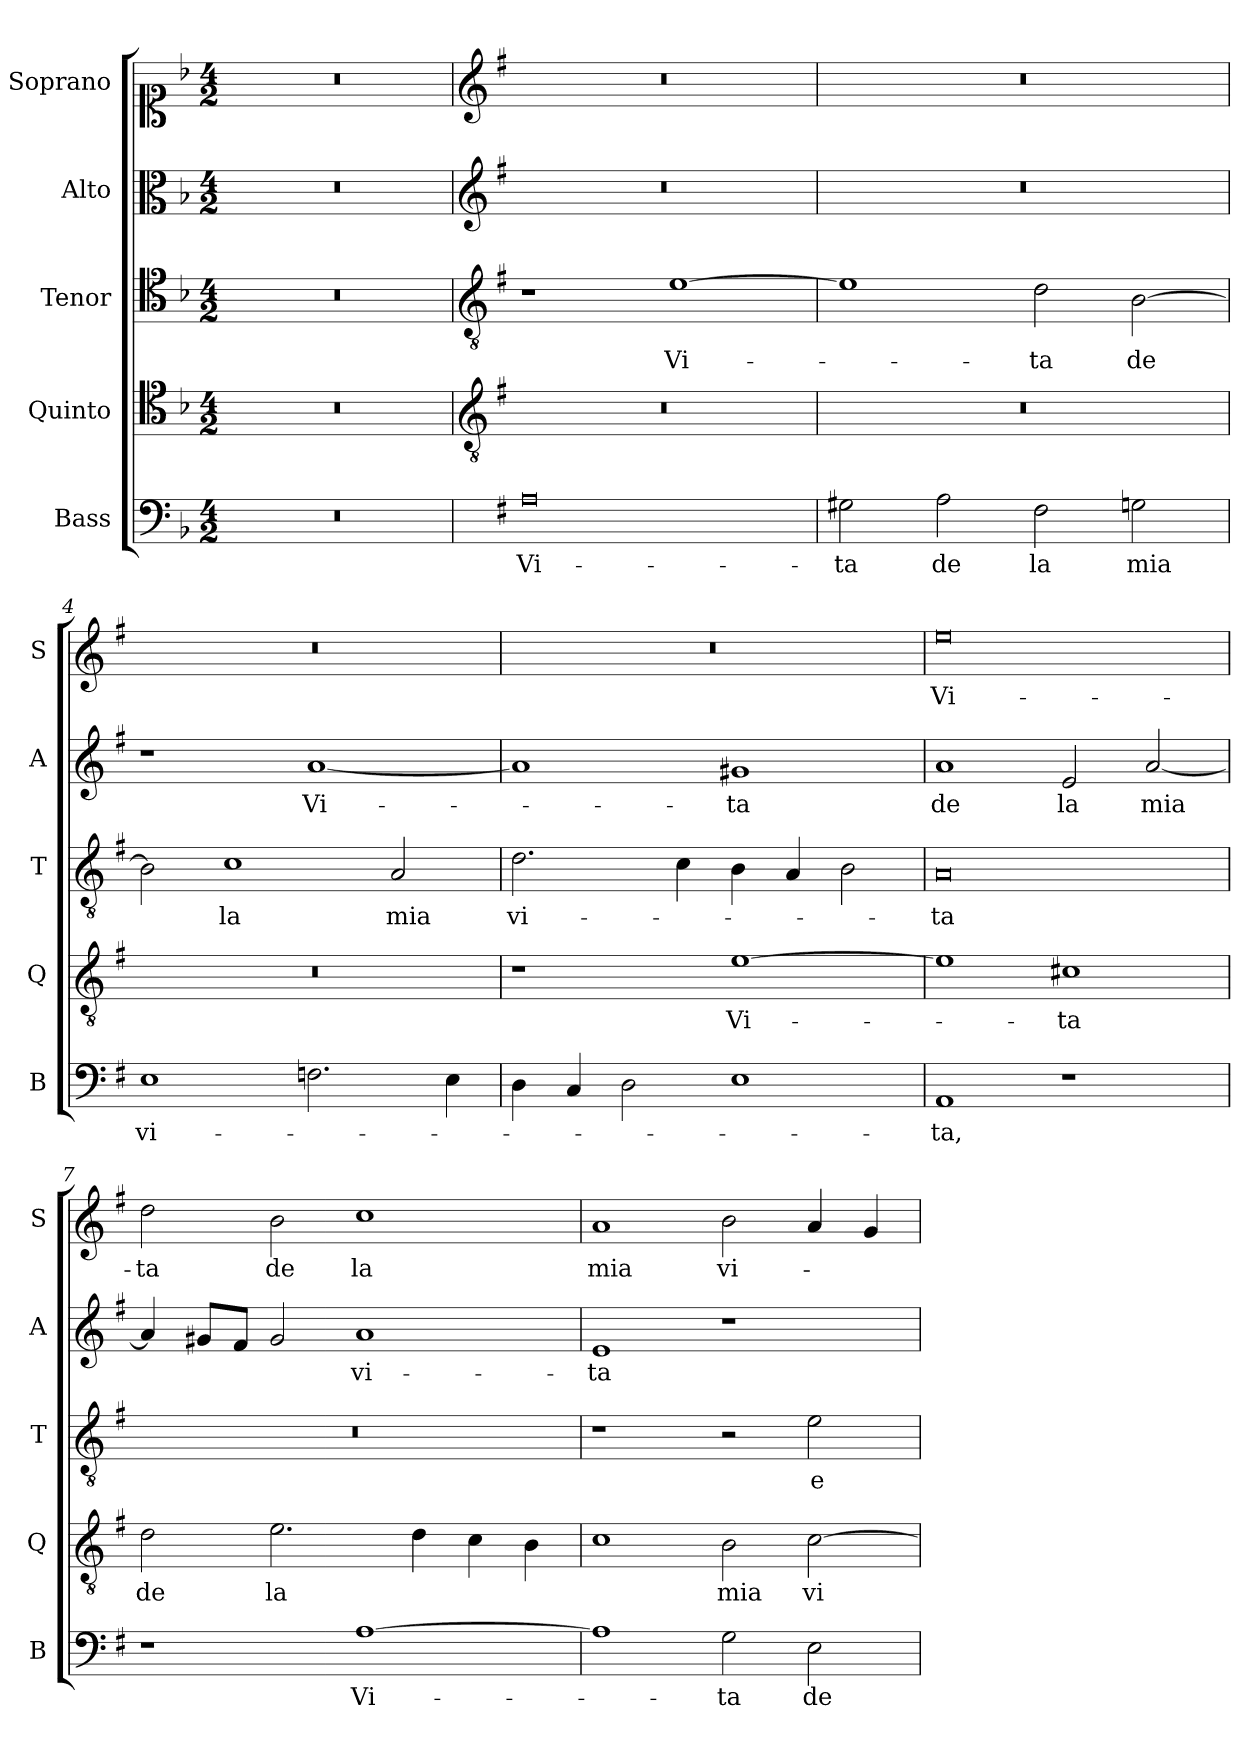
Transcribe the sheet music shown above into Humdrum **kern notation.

**kern	**text	**kern	**text	**kern	**text	**kern	**text	**kern	**text
*part5	*part5	*part4	*part4	*part3	*part3	*part2	*part2	*part1	*part1
*staff5	*staff5	*staff4	*staff4	*staff3	*staff3	*staff2	*staff2	*staff1	*staff1
*I"Bass	*	*I"Quinto	*	*I"Tenor	*	*I"Alto	*	*I"Soprano	*
*I'B	*	*I'Q	*	*I'T	*	*I'A	*	*I'S	*
*clefF4	*	*clefC4	*	*clefC4	*	*clefC3	*	*clefC1	*
*k[b-]	*	*k[b-]	*	*k[b-]	*	*k[b-]	*	*k[b-]	*
*F:	*	*F:	*	*F:	*	*F:	*	*F:	*
*M4/2	*	*M4/2	*	*M4/2	*	*M4/2	*	*M4/2	*
=1	=1	=1	=1	=1	=1	=1	=1	=1	=1
0r	.	0r	.	0r	.	0r	.	0r	.
=2	=2	=2	=2	=2	=2	=2	=2	=2	=2
*	*	*clefGv2	*	*clefGv2	*	*clefG2	*	*clefG2	*
*k[f#]	*	*k[f#]	*	*k[f#]	*	*k[f#]	*	*k[f#]	*
*G:	*	*G:	*	*G:	*	*G:	*	*G:	*
!	!LO:LY:b	!	!	!	!	!	!	!	!
0A	Vi-	0r	.	1r	.	0r	.	0r	.
!	!	!	!	!	!LO:LY:b	!	!	!	!
.	.	.	.	[1e	Vi-	.	.	.	.
=3	=3	=3	=3	=3	=3	=3	=3	=3	=3
!	!LO:LY:b	!	!	!	!	!	!	!	!
2G#X\	-ta	0r	.	1e]	.	0r	.	0r	.
!	!LO:LY:b	!	!	!	!	!	!	!	!
2A\	de	.	.	.	.	.	.	.	.
!	!LO:LY:b	!	!	!	!LO:LY:b	!	!	!	!
2F#\	la	.	.	2d\	-ta	.	.	.	.
!	!LO:LY:b	!	!	!	!LO:LY:b	!	!	!	!
2Gn\	mia	.	.	[2B\	de	.	.	.	.
=4	=4	=4	=4	=4	=4	=4	=4	=4	=4
!	!LO:LY:b	!	!	!	!	!	!	!	!
1E	vi-	0r	.	2B\]	.	1r	.	0r	.
!	!	!	!	!	!LO:LY:b	!	!	!	!
.	.	.	.	1c	la	.	.	.	.
!	!	!	!	!	!	!	!LO:LY:b	!	!
2.Fn\	.	.	.	.	.	[1a	Vi-	.	.
!	!	!	!	!	!LO:LY:b	!	!	!	!
.	.	.	.	2A/	mia	.	.	.	.
4E\	.	.	.	.	.	.	.	.	.
!!LO:LB:g=z
=5	=5	=5	=5	=5	=5	=5	=5	=5	=5
!	!	!	!	!	!LO:LY:b	!	!	!	!
4D\	.	1r	.	2.d\	vi-	1a]	.	0r	.
4C/	.	.	.	.	.	.	.	.	.
2D\	.	.	.	.	.	.	.	.	.
.	.	.	.	4c\	.	.	.	.	.
!	!	!	!LO:LY:b	!	!	!	!LO:LY:b	!	!
1E	.	[1e	Vi-	4B\	.	1g#X	-ta	.	.
.	.	.	.	4A/	.	.	.	.	.
.	.	.	.	2B\	.	.	.	.	.
=6	=6	=6	=6	=6	=6	=6	=6	=6	=6
!	!LO:LY:b	!	!	!	!LO:LY:b	!	!LO:LY:b	!	!LO:LY:b
1AA	-ta,	1e]	.	0A	-ta	1a	de	0ee	Vi-
!	!	!	!LO:LY:b	!	!	!	!LO:LY:b	!	!
1r	.	1c#X	-ta	.	.	2e/	la	.	.
!	!	!	!	!	!	!	!LO:LY:b	!	!
.	.	.	.	.	.	[2a/	mia	.	.
=7	=7	=7	=7	=7	=7	=7	=7	=7	=7
!	!	!	!LO:LY:b	!	!	!	!	!	!LO:LY:b
1r	.	2d\	de	0r	.	4a/]	.	2dd\	-ta
.	.	.	.	.	.	8g#X/L	.	.	.
.	.	.	.	.	.	8f#/J	.	.	.
!	!	!	!LO:LY:b	!	!	!	!	!	!LO:LY:b
.	.	2.e\	la	.	.	2g#/	.	2b\	de
!	!LO:LY:b	!	!	!	!	!	!LO:LY:b	!	!LO:LY:b
[1A	Vi-	.	.	.	.	1a	vi-	1cc	la
.	.	4d\	.	.	.	.	.	.	.
.	.	4c\	.	.	.	.	.	.	.
.	.	4B\	.	.	.	.	.	.	.
=8	=8	=8	=8	=8	=8	=8	=8	=8	=8
!	!	!	!	!	!	!	!LO:LY:b	!	!LO:LY:b
1A]	.	1c	.	1r	.	1e	-ta	1a	mia
!	!LO:LY:b	!	!LO:LY:b	!	!	!	!	!	!LO:LY:b
2G\	-ta	2B\	mia	2r	.	1r	.	2b\	vi-
!	!LO:LY:b	!	!LO:LY:b	!	!LO:LY:b	!	!	!	!
2E\	de	[2c\	vi-	2e\	e-	.	.	4a/	.
.	.	.	.	.	.	.	.	4g/	.
=	=	=	=	=	=	=	=	=	=
*-	*-	*-	*-	*-	*-	*-	*-	*-	*-
